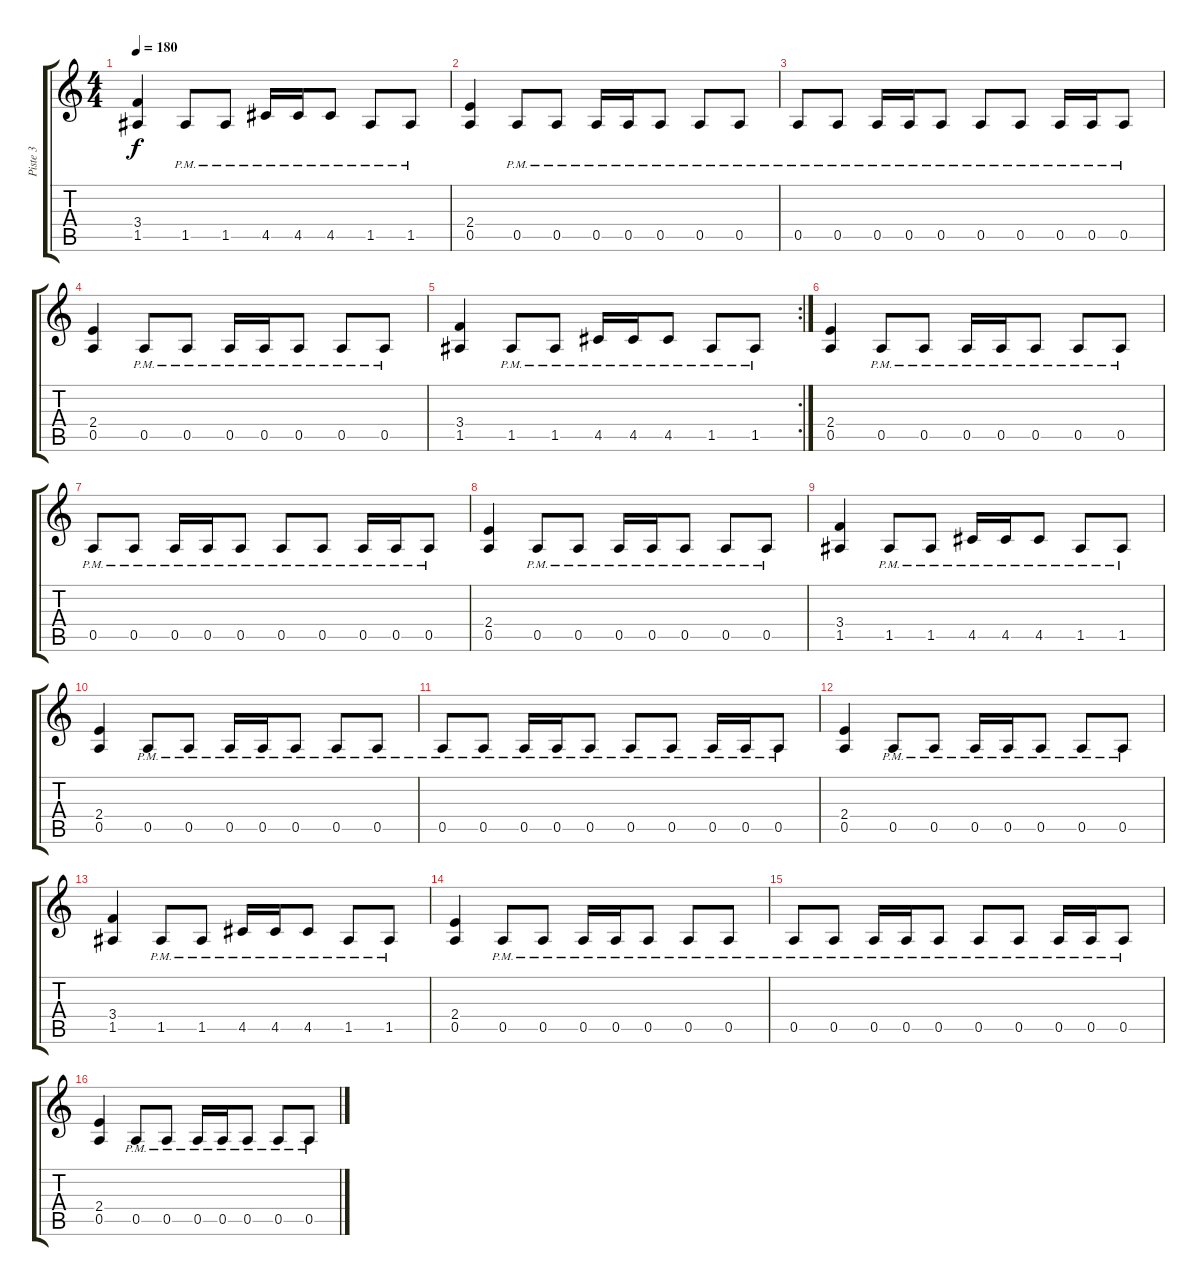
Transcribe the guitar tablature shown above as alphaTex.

\track ("Piste 3" "Piste 3") {instrument distortionguitar}
\staff {score tabs}
\tuning (E4 B3 G3 D3 A2 E2) {hide}
\ts (4 4)
\tempo 180
\clef g2
\ks c
(3.4 1.5).4{dy f} 1.5{pm}.8 1.5{pm}.8 4.5{pm}.16 4.5{pm}.16 4.5{pm}.8 1.5{pm}.8 1.5{pm}.8 |
(2.4 0.5).4 0.5{pm}.8 0.5{pm}.8 0.5{pm}.16 0.5{pm}.16 0.5{pm}.8 0.5{pm}.8 0.5{pm}.8 |
0.5{pm}.8 0.5{pm}.8 0.5{pm}.16 0.5{pm}.16 0.5{pm}.8 0.5{pm}.8 0.5{pm}.8 0.5{pm}.16 0.5{pm}.16 0.5{pm}.8 |
(2.4 0.5).4 0.5{pm}.8 0.5{pm}.8 0.5{pm}.16 0.5{pm}.16 0.5{pm}.8 0.5{pm}.8 0.5{pm}.8 |
\rc 2
(3.4 1.5).4 1.5{pm}.8 1.5{pm}.8 4.5{pm}.16 4.5{pm}.16 4.5{pm}.8 1.5{pm}.8 1.5{pm}.8 |
(2.4 0.5).4 0.5{pm}.8 0.5{pm}.8 0.5{pm}.16 0.5{pm}.16 0.5{pm}.8 0.5{pm}.8 0.5{pm}.8 |
0.5{pm}.8 0.5{pm}.8 0.5{pm}.16 0.5{pm}.16 0.5{pm}.8 0.5{pm}.8 0.5{pm}.8 0.5{pm}.16 0.5{pm}.16 0.5{pm}.8 |
(2.4 0.5).4 0.5{pm}.8 0.5{pm}.8 0.5{pm}.16 0.5{pm}.16 0.5{pm}.8 0.5{pm}.8 0.5{pm}.8 |
(3.4 1.5).4 1.5{pm}.8 1.5{pm}.8 4.5{pm}.16 4.5{pm}.16 4.5{pm}.8 1.5{pm}.8 1.5{pm}.8 |
(2.4 0.5).4 0.5{pm}.8 0.5{pm}.8 0.5{pm}.16 0.5{pm}.16 0.5{pm}.8 0.5{pm}.8 0.5{pm}.8 |
0.5{pm}.8 0.5{pm}.8 0.5{pm}.16 0.5{pm}.16 0.5{pm}.8 0.5{pm}.8 0.5{pm}.8 0.5{pm}.16 0.5{pm}.16 0.5{pm}.8 |
(2.4 0.5).4 0.5{pm}.8 0.5{pm}.8 0.5{pm}.16 0.5{pm}.16 0.5{pm}.8 0.5{pm}.8 0.5{pm}.8 |
(3.4 1.5).4 1.5{pm}.8 1.5{pm}.8 4.5{pm}.16 4.5{pm}.16 4.5{pm}.8 1.5{pm}.8 1.5{pm}.8 |
(2.4 0.5).4 0.5{pm}.8 0.5{pm}.8 0.5{pm}.16 0.5{pm}.16 0.5{pm}.8 0.5{pm}.8 0.5{pm}.8 |
0.5{pm}.8 0.5{pm}.8 0.5{pm}.16 0.5{pm}.16 0.5{pm}.8 0.5{pm}.8 0.5{pm}.8 0.5{pm}.16 0.5{pm}.16 0.5{pm}.8 |
(2.4 0.5).4 0.5{pm}.8 0.5{pm}.8 0.5{pm}.16 0.5{pm}.16 0.5{pm}.8 0.5{pm}.8 0.5{pm}.8
